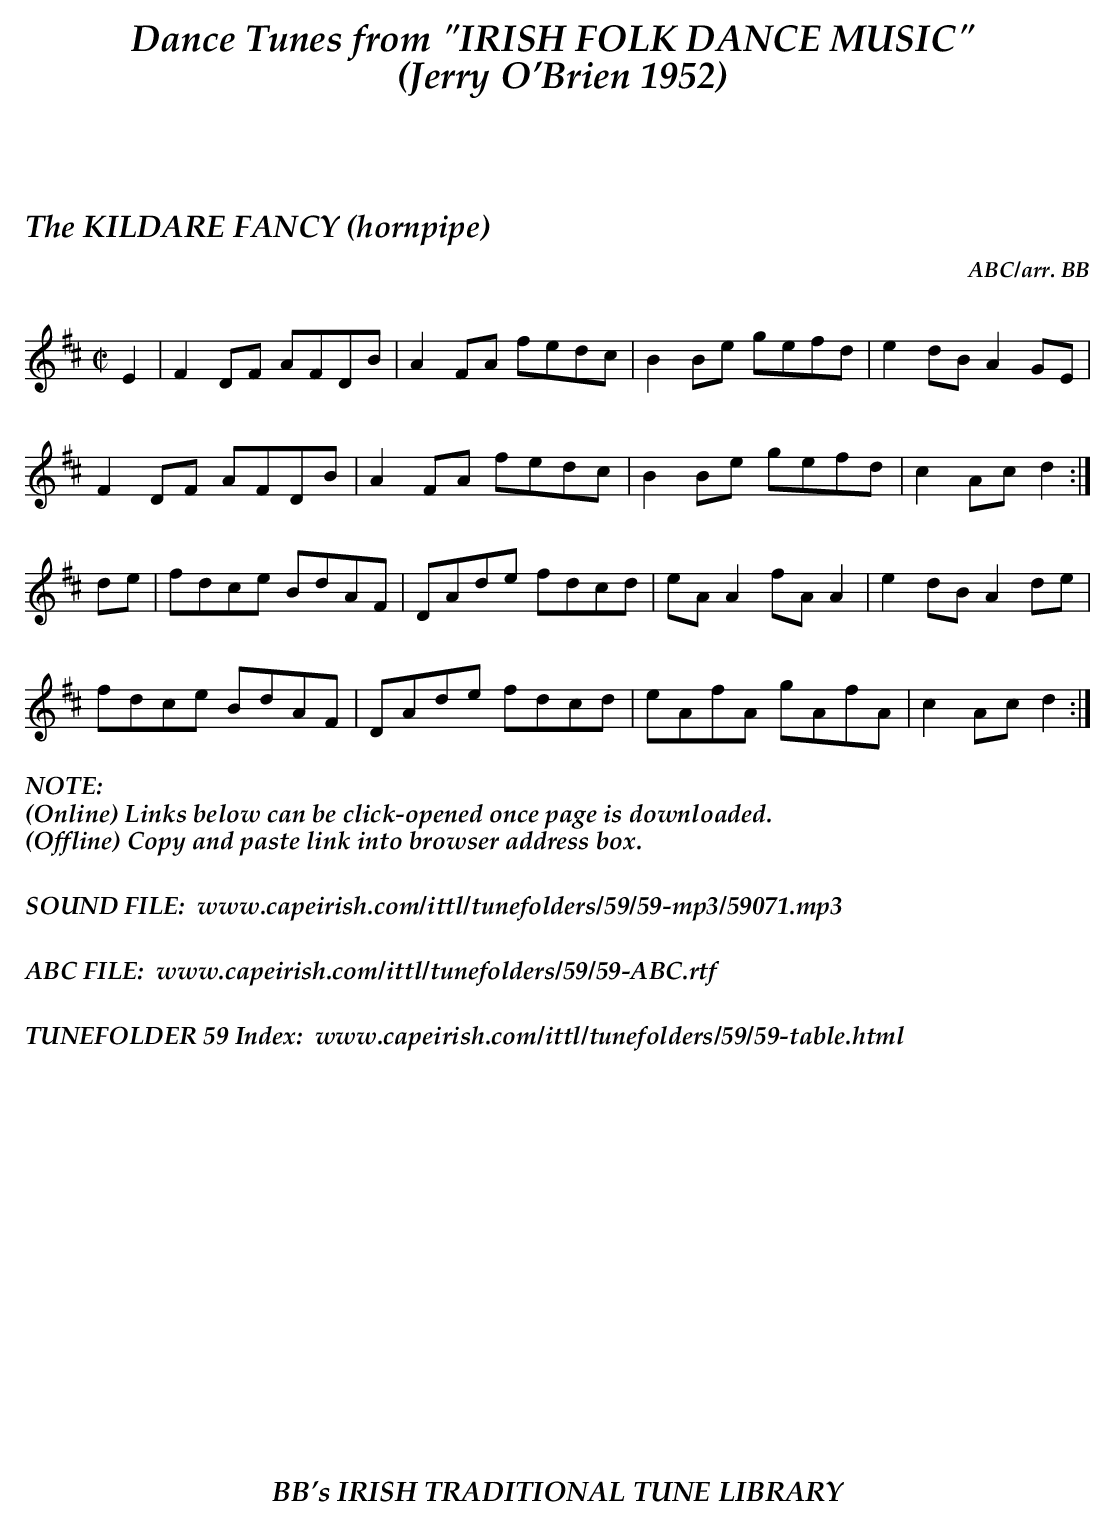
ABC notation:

X:1
T:KILDARE FANCY (hornpipe), The
C:ABC/arr. BB
M:C|
K:D
E2|F2DF AFDB|A2FA fedc|B2Be gefd|e2dB A2GE|
F2DF AFDB|A2FA fedc|B2Be gefd|c2Ac d2 :|
de|fdce BdAF|DAde fdcd|eAA2 fAA2|e2dB A2de|
fdce BdAF|DAde fdcd|eAfA gAfA|c2Ac d2 :|
%%textfont "Palatino-BoldItalic" 16
%%begintext
%%NOTE:
(Online) Links below can be click-opened once page is downloaded.
(Offline) Copy and paste link into browser address box.
%%
%%
SOUND FILE:  www.capeirish.com/ittl/tunefolders/59/59-mp3/59071.mp3
%%
%%
ABC FILE:  www.capeirish.com/ittl/tunefolders/59/59-ABC.rtf
%%
%%
TUNEFOLDER 59 Index:  www.capeirish.com/ittl/tunefolders/59/59-table.html
%%
%%endtext
1
